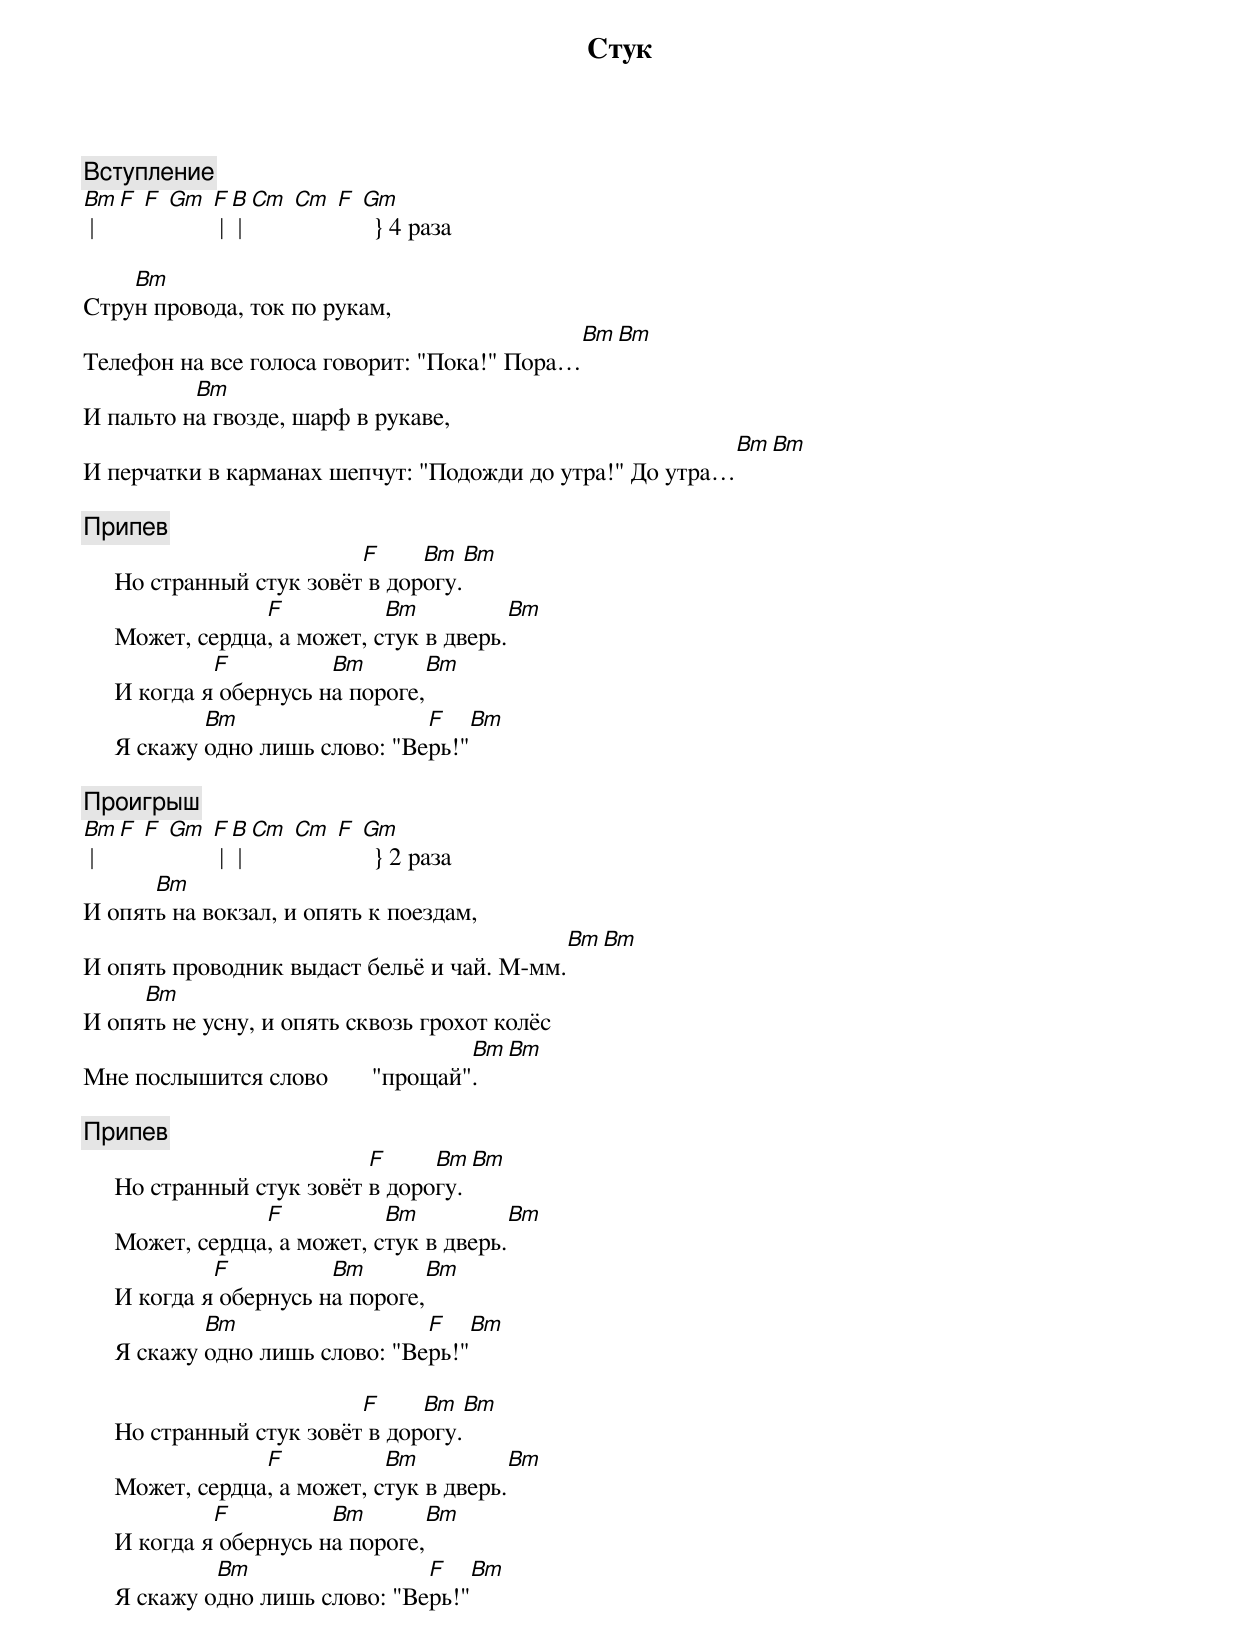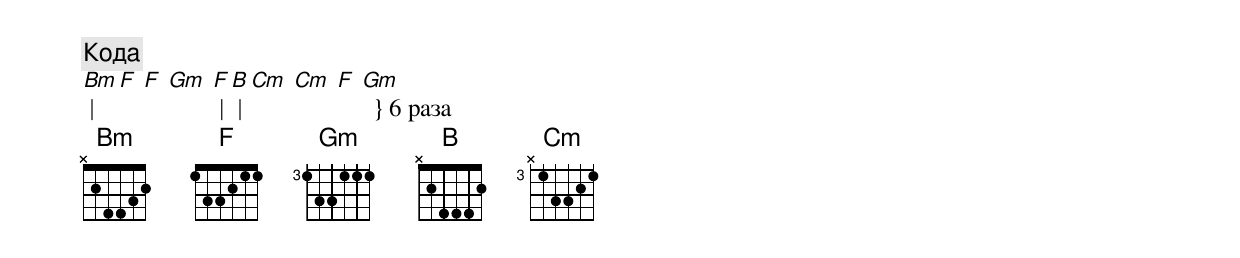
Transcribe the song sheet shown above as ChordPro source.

{title: Стук}
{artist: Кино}

{c: Вступление}
[Bm] | [F] [F] [Gm] [F] | [B] | [Cm] [Cm] [F] [Gm]  } 4 раза

Стру[Bm]н провода, ток по рукам,
Телефон на все голоса говорит: "Пока!" Пора…[Bm][Bm]
И пальто н[Bm]а гвозде, шарф в рукаве,
И перчатки в карманах шепчут: "Подожди до утра!" До утра…[Bm][Bm]

{c: Припев}
     Но странный стук зовёт[F] в дор[Bm]огу.[Bm]
     Может, сердца[F], а может, с[Bm]тук в дверь.[Bm]
     И когда я[F] обернусь н[Bm]а пороге,[Bm]
     Я скажу [Bm]одно лишь слово: "Ве[F]рь!"[Bm]

{c: Проигрыш}
[Bm] | [F] [F] [Gm] [F] | [B] | [Cm] [Cm] [F] [Gm]  } 2 раза
И опят[Bm]ь на вокзал, и опять к поездам,
И опять проводник выдаст бельё и чай. М-мм.[Bm][Bm]
И опя[Bm]ть не усну, и опять сквозь грохот колёс
Мне послышится слово       "прощай"[Bm].[Bm]

{c: Припев}
     Но странный стук зовёт [F]в доро[Bm]гу.[Bm]
     Может, сердца[F], а может, с[Bm]тук в дверь.[Bm]
     И когда я[F] обернусь н[Bm]а пороге,[Bm]
     Я скажу [Bm]одно лишь слово: "Ве[F]рь!"[Bm]

     Но странный стук зовёт[F] в дор[Bm]огу.[Bm]
     Может, сердца[F], а может, с[Bm]тук в дверь.[Bm]
     И когда я[F] обернусь н[Bm]а пороге,[Bm]
     Я скажу о[Bm]дно лишь слово: "Ве[F]рь!"[Bm]

{c: Кода}
[Bm] | [F] [F] [Gm] [F] | [B] | [Cm] [Cm] [F] [Gm]  } 6 раза
